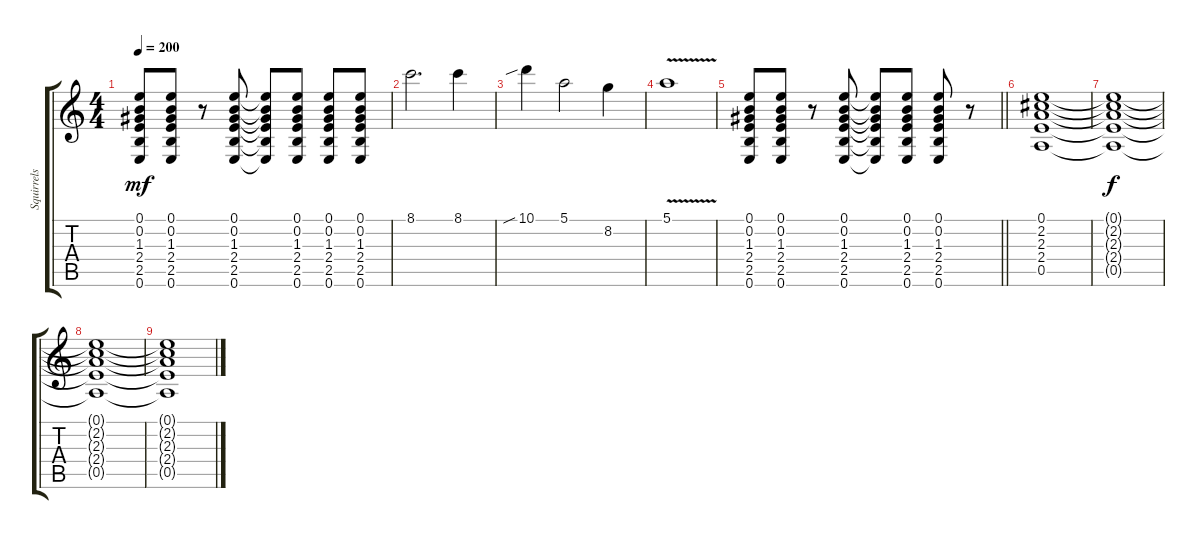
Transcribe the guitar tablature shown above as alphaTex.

\track ("Squirrels" "Squirrels") {instrument distortionguitar}
\staff {score tabs}
\tuning (E4 B3 G3 D3 A2 E2) {hide}
\ts (4 4)
\tempo 200
\clef g2
\ks c
(0.1 0.2 1.3 2.4 2.5 0.6).8{dy mf} (0.1 0.2 1.3 2.4 2.5 0.6).8 r.8 (0.1 0.2 1.3 2.4 2.5 0.6).8 (0.1{t} 0.2{t} 1.3{t} 2.4{t} 2.5{t} 0.6{t}).8 (0.1 0.2 1.3 2.4 2.5 0.6).8 (0.1 0.2 1.3 2.4 2.5 0.6).8 (0.1 0.2 1.3 2.4 2.5 0.6).8 |
8.1.2{d} 8.1.4 |
10.1{sib}.4 5.1.2 8.2.4 |
5.1{v}.1 |
\barLineRight lightlight
(0.1 0.2 1.3 2.4 2.5 0.6).8 (0.1 0.2 1.3 2.4 2.5 0.6).8 r.8 (0.1 0.2 1.3 2.4 2.5 0.6).8 (0.1{t} 0.2{t} 1.3{t} 2.4{t} 2.5{t} 0.6{t}).8 (0.1 0.2 1.3 2.4 2.5 0.6).8 (0.1 0.2 1.3 2.4 2.5 0.6).8 r.8 |
(0.1 2.2 2.3 2.4 0.5).1 |
(0.1{t} 2.2{t} 2.3{t} 2.4{t} 0.5{t}).1{dy f} |
(0.1{t} 2.2{t} 2.3{t} 2.4{t} 0.5{t}).1 |
(0.1{t} 2.2{t} 2.3{t} 2.4{t} 0.5{t}).1
